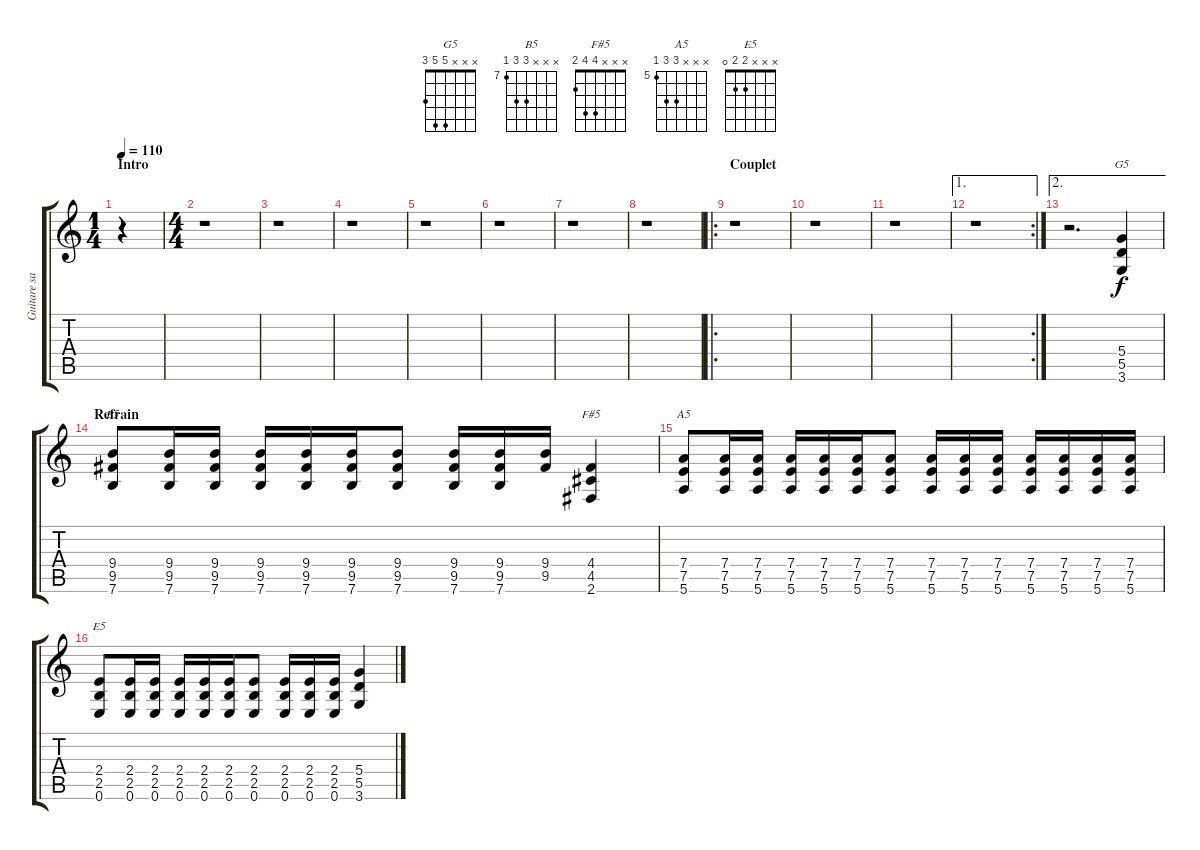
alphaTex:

\track ("Guitare saturée" "Guitare sa") {instrument distortionguitar}
\staff {score tabs}
\tuning (E4 B3 G3 D3 A2 E2) {hide}
\chord ("G5" x x x 5 5 3)
\chord ("B5" x x x 9 9 7) {firstfret 7}
\chord ("F#5" x x x 4 4 2)
\chord ("A5" x x x 7 7 5) {firstfret 5}
\chord ("E5" x x x 2 2 0)
\ts (1 4)
\section ("" "Intro")
\tempo 110
\clef g2
\ks c
r.4{dy f instrument distortionguitar} |
\ts (4 4)
r.1 |
r.1 |
r.1 |
r.1 |
r.1 |
r.1 |
r.1 |
\ro
\section ("" "Couplet")
r.1 |
r.1 |
r.1 |
\ae 1
\rc 2
r.1 |
\ae 2
r.2{d} (5.4 5.5 3.6).4{ch "G5"} |
\section ("" "Refrain")
(9.4 9.5 7.6).8{ch "B5"} (9.4 9.5 7.6).16 (9.4 9.5 7.6).16 (9.4 9.5 7.6).16 (9.4 9.5 7.6).16 (9.4 9.5 7.6).16 (9.4 9.5 7.6).8 (9.4 9.5 7.6).16 (9.4 9.5 7.6).16 (9.4 9.5).16 (4.4 4.5 2.6).4{ch "F#5"} |
(7.4 7.5 5.6).8{ch "A5"} (7.4 7.5 5.6).16 (7.4 7.5 5.6).16 (7.4 7.5 5.6).16 (7.4 7.5 5.6).16 (7.4 7.5 5.6).16 (7.4 7.5 5.6).8 (7.4 7.5 5.6).16 (7.4 7.5 5.6).16 (7.4 7.5 5.6).16 (7.4 7.5 5.6).16 (7.4 7.5 5.6).16 (7.4 7.5 5.6).16 (7.4 7.5 5.6).16 |
(2.4 2.5 0.6).8{ch "E5"} (2.4 2.5 0.6).16 (2.4 2.5 0.6).16 (2.4 2.5 0.6).16 (2.4 2.5 0.6).16 (2.4 2.5 0.6).16 (2.4 2.5 0.6).8 (2.4 2.5 0.6).16 (2.4 2.5 0.6).16 (2.4 2.5 0.6).16 (5.4 5.5 3.6).4
